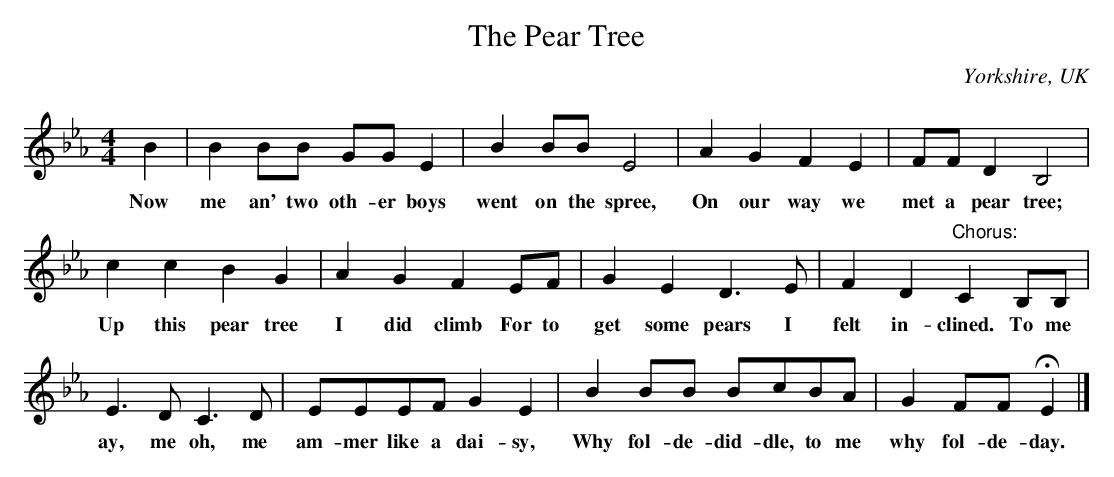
X:1
T:The Pear Tree
O:Yorkshire, UK
M:4/4
L:1/4
K:Eb
B|B B/B/ G/G/ E|B B/B/ E2|A G F E|F/F/ D B,2|
w: Now me an' two oth- er boys went on the spree, On our way we met a pear tree;
c c B G|A G F E/F/|G E D3/2 E/|F D "Chorus:"C B,/B,/|
w: Up this pear tree I did climb For to get some pears I felt in- clined. To me
E3/2 D/ C3/2 D/|E/E/E/F/ G E|B B/B/ B/c/B/A/|G F/F/ HE|]
w: ay, me oh, me am- mer like a dai- sy, Why fol- de- did- dle, to me why fol- de- day.
